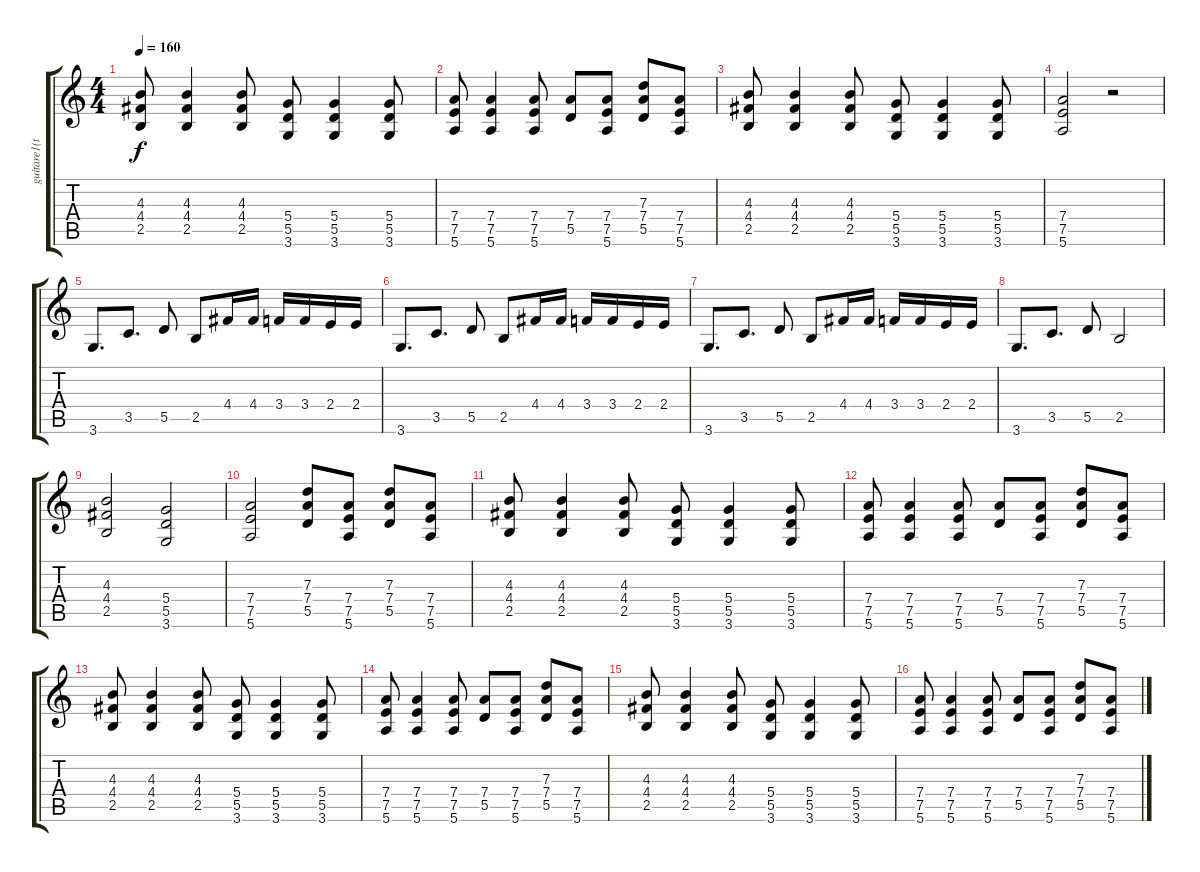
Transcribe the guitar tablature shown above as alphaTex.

\track ("guitare1(the cretin)" "guitare1(t") {instrument distortionguitar}
\staff {score tabs}
\tuning (E4 B3 G3 D3 A2 E2) {hide}
\ts (4 4)
\tempo 160
\clef g2
\ks c
(4.3 4.4 2.5).8{dy f} (4.3 4.4 2.5).4 (4.3 4.4 2.5).8 (5.4 5.5 3.6).8 (5.4 5.5 3.6).4 (5.4 5.5 3.6).8 |
(7.4 7.5 5.6).8 (7.4 7.5 5.6).4 (7.4 7.5 5.6).8 (7.4 5.5).8 (7.4 7.5 5.6).8 (7.3 7.4 5.5).8 (7.4 7.5 5.6).8 |
(4.3 4.4 2.5).8 (4.3 4.4 2.5).4 (4.3 4.4 2.5).8 (5.4 5.5 3.6).8 (5.4 5.5 3.6).4 (5.4 5.5 3.6).8 |
(7.4 7.5 5.6).2 r.2 |
3.6.8{d} 3.5.8{d} 5.5.8 2.5.8 4.4.16 4.4.16 3.4.16 3.4.16 2.4.16 2.4.16 |
3.6.8{d} 3.5.8{d} 5.5.8 2.5.8 4.4.16 4.4.16 3.4.16 3.4.16 2.4.16 2.4.16 |
3.6.8{d} 3.5.8{d} 5.5.8 2.5.8 4.4.16 4.4.16 3.4.16 3.4.16 2.4.16 2.4.16 |
3.6.8{d} 3.5.8{d} 5.5.8 2.5.2 |
(4.3 4.4 2.5).2 (5.4 5.5 3.6).2 |
(7.4 7.5 5.6).2 (7.3 7.4 5.5).8 (7.4 7.5 5.6).8 (7.3 7.4 5.5).8 (7.4 7.5 5.6).8 |
(4.3 4.4 2.5).8 (4.3 4.4 2.5).4 (4.3 4.4 2.5).8 (5.4 5.5 3.6).8 (5.4 5.5 3.6).4 (5.4 5.5 3.6).8 |
(7.4 7.5 5.6).8 (7.4 7.5 5.6).4 (7.4 7.5 5.6).8 (7.4 5.5).8 (7.4 7.5 5.6).8 (7.3 7.4 5.5).8 (7.4 7.5 5.6).8 |
(4.3 4.4 2.5).8 (4.3 4.4 2.5).4 (4.3 4.4 2.5).8 (5.4 5.5 3.6).8 (5.4 5.5 3.6).4 (5.4 5.5 3.6).8 |
(7.4 7.5 5.6).8 (7.4 7.5 5.6).4 (7.4 7.5 5.6).8 (7.4 5.5).8 (7.4 7.5 5.6).8 (7.3 7.4 5.5).8 (7.4 7.5 5.6).8 |
(4.3 4.4 2.5).8 (4.3 4.4 2.5).4 (4.3 4.4 2.5).8 (5.4 5.5 3.6).8 (5.4 5.5 3.6).4 (5.4 5.5 3.6).8 |
(7.4 7.5 5.6).8 (7.4 7.5 5.6).4 (7.4 7.5 5.6).8 (7.4 5.5).8 (7.4 7.5 5.6).8 (7.3 7.4 5.5).8 (7.4 7.5 5.6).8
